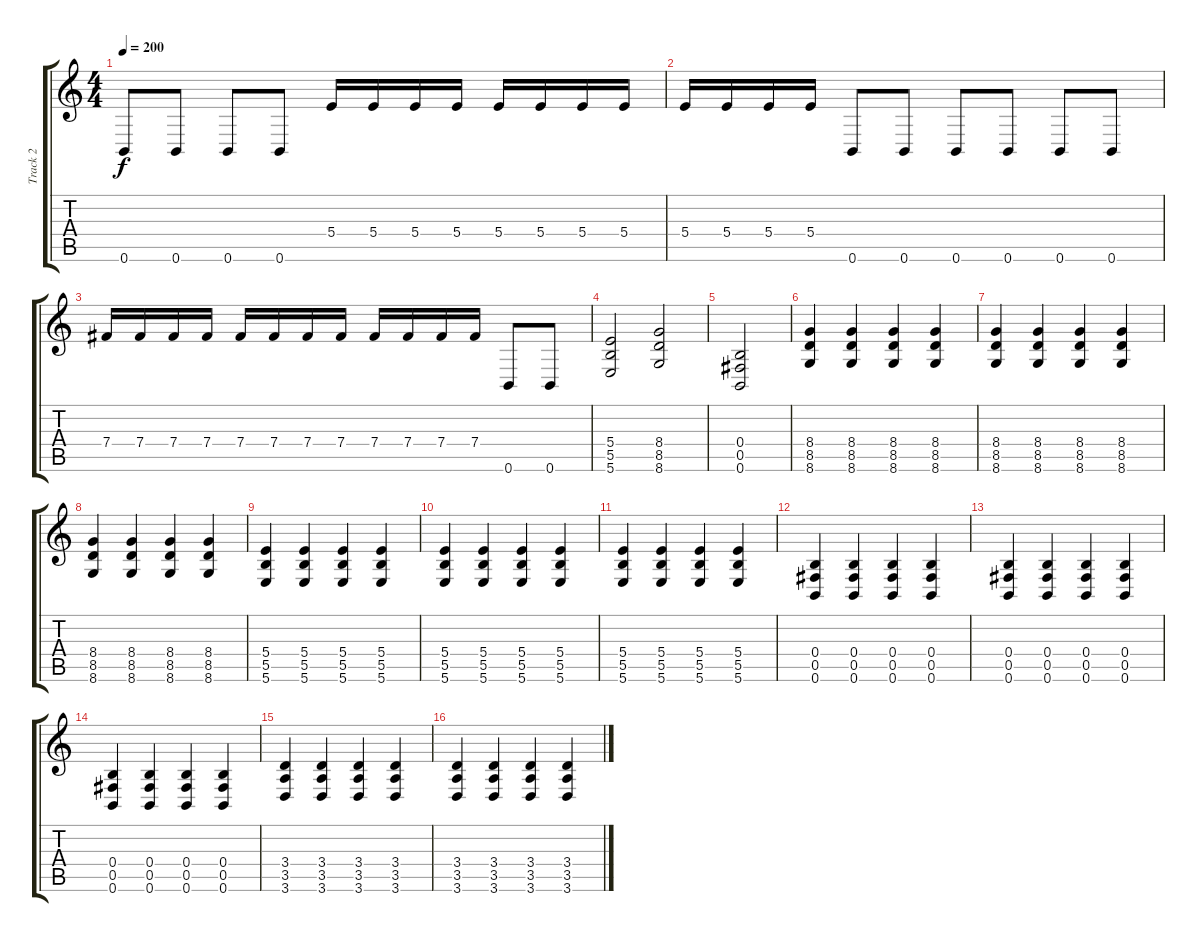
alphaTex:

\track ("Track 2" "Track 2") {instrument distortionguitar}
\staff {score tabs}
\tuning (Db4 Ab3 E3 B2 Gb2 B1) {hide}
\ts (4 4)
\tempo 200
\clef g2
\ks c
0.6.8{dy f} 0.6.8 0.6.8 0.6.8 5.4.16 5.4.16 5.4.16 5.4.16 5.4.16 5.4.16 5.4.16 5.4.16 |
5.4.16 5.4.16 5.4.16 5.4.16 0.6.8 0.6.8 0.6.8 0.6.8 0.6.8 0.6.8 |
7.4.16 7.4.16 7.4.16 7.4.16 7.4.16 7.4.16 7.4.16 7.4.16 7.4.16 7.4.16 7.4.16 7.4.16 0.6.8 0.6.8 |
(5.4 5.5 5.6).2 (8.4 8.5 8.6).2 |
(0.4 0.5 0.6).2 |
(8.4 8.5 8.6).4 (8.4 8.5 8.6).4 (8.4 8.5 8.6).4 (8.4 8.5 8.6).4 |
(8.4 8.5 8.6).4 (8.4 8.5 8.6).4 (8.4 8.5 8.6).4 (8.4 8.5 8.6).4 |
(8.4 8.5 8.6).4 (8.4 8.5 8.6).4 (8.4 8.5 8.6).4 (8.4 8.5 8.6).4 |
(5.4 5.5 5.6).4 (5.4 5.5 5.6).4 (5.4 5.5 5.6).4 (5.4 5.5 5.6).4 |
(5.4 5.5 5.6).4 (5.4 5.5 5.6).4 (5.4 5.5 5.6).4 (5.4 5.5 5.6).4 |
(5.4 5.5 5.6).4 (5.4 5.5 5.6).4 (5.4 5.5 5.6).4 (5.4 5.5 5.6).4 |
(0.4 0.5 0.6).4 (0.4 0.5 0.6).4 (0.4 0.5 0.6).4 (0.4 0.5 0.6).4 |
(0.4 0.5 0.6).4 (0.4 0.5 0.6).4 (0.4 0.5 0.6).4 (0.4 0.5 0.6).4 |
(0.4 0.5 0.6).4 (0.4 0.5 0.6).4 (0.4 0.5 0.6).4 (0.4 0.5 0.6).4 |
(3.4 3.5 3.6).4 (3.4 3.5 3.6).4 (3.4 3.5 3.6).4 (3.4 3.5 3.6).4 |
(3.4 3.5 3.6).4 (3.4 3.5 3.6).4 (3.4 3.5 3.6).4 (3.4 3.5 3.6).4
